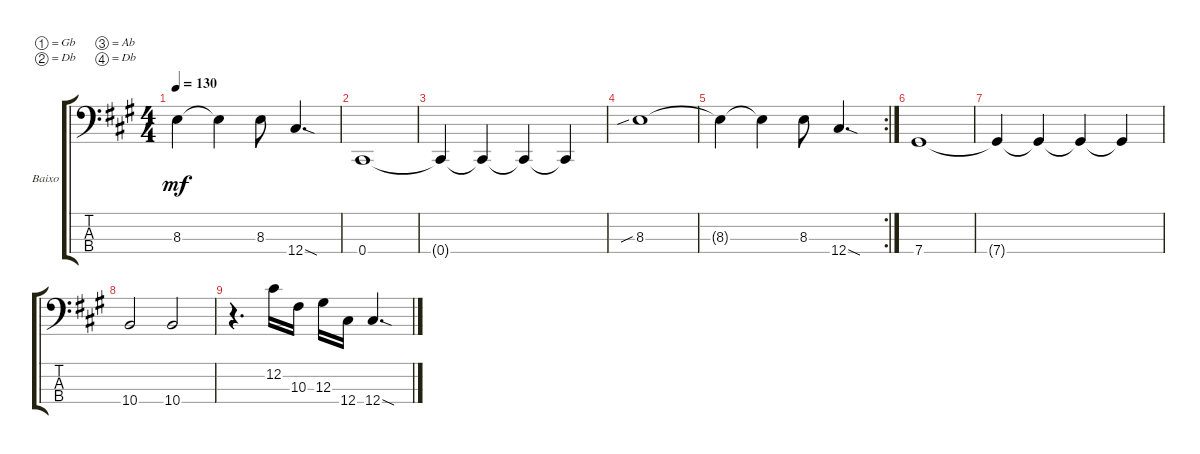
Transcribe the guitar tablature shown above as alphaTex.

\defaultSystemsLayout 4
\bracketExtendMode groupsimilarinstruments
\firstSystemTrackNameOrientation horizontal
\otherSystemsTrackNameOrientation horizontal
\track ("Baixo" "Baixo") {instrument electricbassfinger}
\staff {score tabs}
\tuning (Gb2 Db2 Ab1 Db1)
\ts (4 4)
\tempo 130
\clef f4
\ks a
8.3{t}.4{dy mf} 8.3{t}.4 8.3.8 12.4{sod}.4{d} |
0.4.1 |
0.4{t}.4 0.4{t}.4 0.4{t}.4 0.4{t}.4 |
8.3{sib}.1 |
\rc 2
8.3{t}.4 8.3{t}.4 8.3.8 12.4{sod}.4{d} |
7.4.1 |
7.4{t}.4 7.4{t}.4 7.4{t}.4 7.4{t}.4 |
10.4.2 10.4.2 |
r.4{d} 12.2.16 10.3.16 12.3.16 12.4.16 12.4{sod}.4{d}
